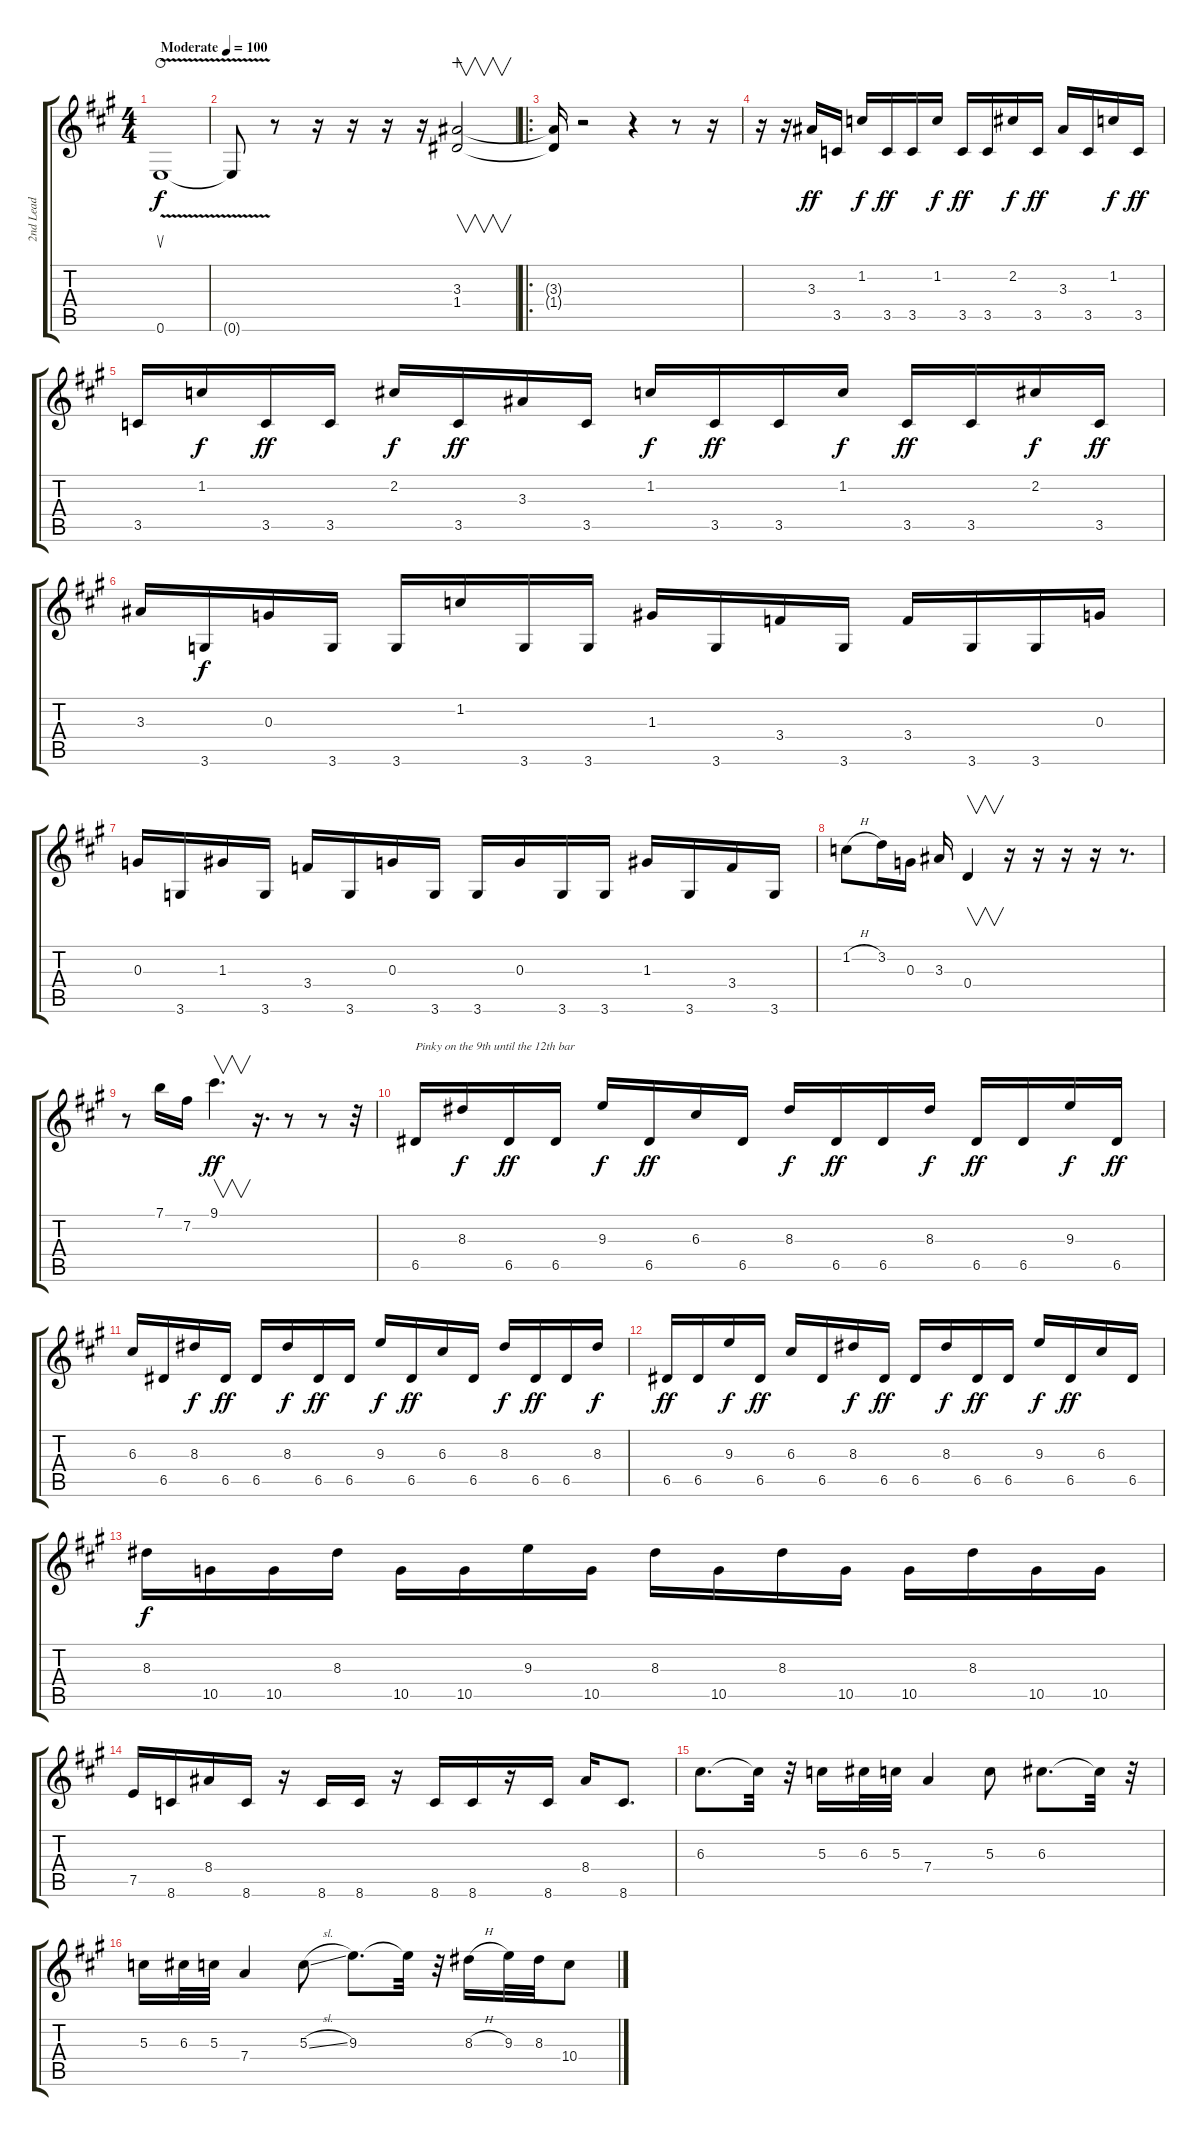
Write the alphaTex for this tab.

\track ("2nd Lead" "2nd Lead") {instrument distortionguitar}
\staff {score tabs}
\tuning (E4 B3 G3 D3 A2 E2) {hide}
\ts (4 4)
\tempo (100 "Moderate")
\clef g2
\ks a
0.6{v}.1{su dy f instrument distortionguitar waho} |
0.6{t}.8 r.8 r.16 r.16 r.16 r.16 (3.3 1.4).2{v wahc} |
\ro
(3.3{t} 1.4{t}).16 r.2 r.4 r.8 r.16 |
r.16 r.16 3.3.16{dy ff} 3.5.16 1.2.16{dy f} 3.5.16{dy ff} 3.5.16 1.2.16{dy f} 3.5.16{dy ff} 3.5.16 2.2.16{dy f} 3.5.16{dy ff} 3.3.16 3.5.16 1.2.16{dy f} 3.5.16{dy ff} |
3.5.16 1.2.16{dy f} 3.5.16{dy ff} 3.5.16 2.2.16{dy f} 3.5.16{dy ff} 3.3.16 3.5.16 1.2.16{dy f} 3.5.16{dy ff} 3.5.16 1.2.16{dy f} 3.5.16{dy ff} 3.5.16 2.2.16{dy f} 3.5.16{dy ff} |
3.3.16 3.6.16{dy f} 0.3.16 3.6.16 3.6.16 1.2.16 3.6.16 3.6.16 1.3.16 3.6.16 3.4.16 3.6.16 3.4.16 3.6.16 3.6.16 0.3.16 |
0.3.16 3.6.16 1.3.16 3.6.16 3.4.16 3.6.16 0.3.16 3.6.16 3.6.16 0.3.16 3.6.16 3.6.16 1.3.16 3.6.16 3.4.16 3.6.16 |
1.2{h}.8{instrument distortionguitar} 3.2.16 0.3.16 3.3.16 0.4.4{v} r.16 r.16 r.16 r.16 r.8{d} |
r.8 7.1.16 7.2.16 9.1.4{v d dy ff} r.16{d} r.8 r.8 r.32 |
6.5.16{txt "Pinky on the 9th until the 12th bar"} 8.3.16{dy f} 6.5.16{dy ff} 6.5.16 9.3.16{dy f} 6.5.16{dy ff} 6.3.16 6.5.16 8.3.16{dy f} 6.5.16{dy ff} 6.5.16 8.3.16{dy f} 6.5.16{dy ff} 6.5.16 9.3.16{dy f} 6.5.16{dy ff} |
6.3.16 6.5.16 8.3.16{dy f} 6.5.16{dy ff} 6.5.16 8.3.16{dy f} 6.5.16{dy ff} 6.5.16 9.3.16{dy f} 6.5.16{dy ff} 6.3.16 6.5.16 8.3.16{dy f} 6.5.16{dy ff} 6.5.16 8.3.16{dy f} |
6.5.16{dy ff} 6.5.16 9.3.16{dy f} 6.5.16{dy ff} 6.3.16 6.5.16 8.3.16{dy f} 6.5.16{dy ff} 6.5.16 8.3.16{dy f} 6.5.16{dy ff} 6.5.16 9.3.16{dy f} 6.5.16{dy ff} 6.3.16 6.5.16 |
8.3.16{dy f} 10.5.16 10.5.16 8.3.16 10.5.16 10.5.16 9.3.16 10.5.16 8.3.16 10.5.16 8.3.16 10.5.16 10.5.16 8.3.16 10.5.16 10.5.16 |
7.5.16 8.6.16 8.4.16 8.6.16 r.16 8.6.16 8.6.16 r.16 8.6.16 8.6.16 r.16 8.6.16 8.4.16 8.6.8{d} |
6.3.8{d instrument distortionguitar} 6.3{t}.32 r.32 5.3.16 6.3.32 5.3.32 7.4.4 5.3.8 6.3.8{d} 6.3{t}.32 r.32 |
5.3.16 6.3.32 5.3.32 7.4.4 5.3{sl}.8 9.3.8{d} 9.3{t}.32 r.32 8.3{h}.16 9.3.32 8.3.32 10.4.8
